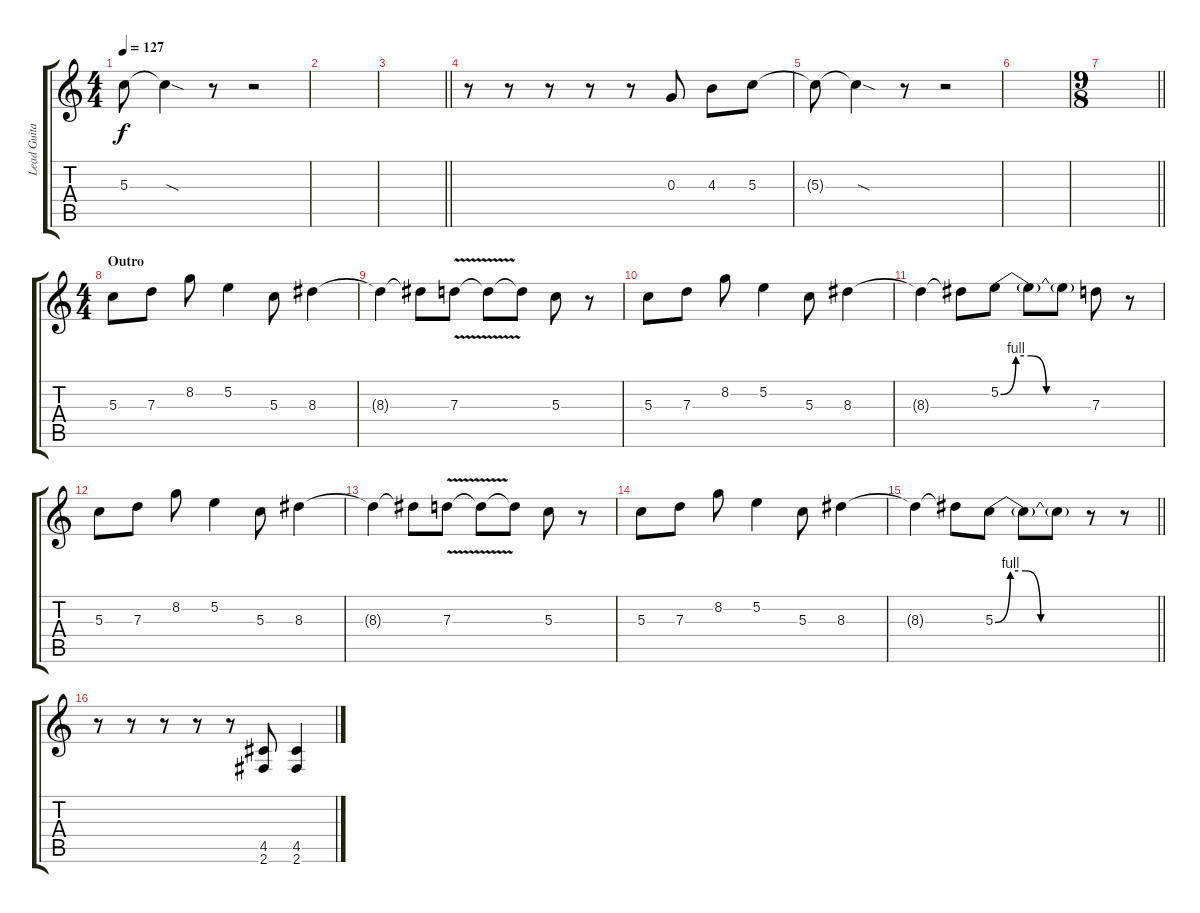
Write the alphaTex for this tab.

\track ("Lead Guitar" "Lead Guita") {instrument distortionguitar}
\staff {score tabs}
\tuning (E4 B3 G3 D3 A2 E2) {hide}
\ts (4 4)
\tempo 127
\clef g2
\ks c
5.3{t}.8{dy f} 5.3{sod t}.4 r.8 r.2 |
|
\barLineRight lightlight
|
r.8{volume 11} r.8 r.8 r.8 r.8 0.3.8 4.3.8 5.3.8 |
5.3{t}.8 5.3{sod t}.4 r.8 r.2 |
|
\ts (9 8)
\barLineRight lightlight
|
\ts (4 4)
\section ("" "Outro")
5.3.8{volume 12} 7.3.8 8.2.8 5.2.4 5.3.8 8.3.4 |
8.3{t}.4 8.3{t}.8 7.3{v}.8 7.3{t}.8 7.3{t}.8 5.3.8 r.8 |
5.3.8 7.3.8 8.2.8 5.2.4 5.3.8 8.3.4 |
8.3{t}.4 8.3{t}.8 5.2{be (custom 0 0 10 4 20 4 30 0 60 0)}.8 5.2{t}.8 5.2{t}.8 7.3.8 r.8 |
5.3.8{volume 12} 7.3.8 8.2.8 5.2.4 5.3.8 8.3.4 |
8.3{t}.4 8.3{t}.8 7.3{v}.8 7.3{t}.8 7.3{t}.8 5.3.8 r.8 |
5.3.8 7.3.8 8.2.8 5.2.4 5.3.8 8.3.4 |
\barLineRight lightlight
8.3{t}.4 8.3{t}.8 5.3{be (custom 0 0 10 4 20 4 30 0 60 0)}.8 5.3{t}.8 5.3{t}.8 r.8 r.8 |
r.8{volume 16} r.8 r.8 r.8 r.8 (4.5 2.6).8 (4.5 2.6).4
